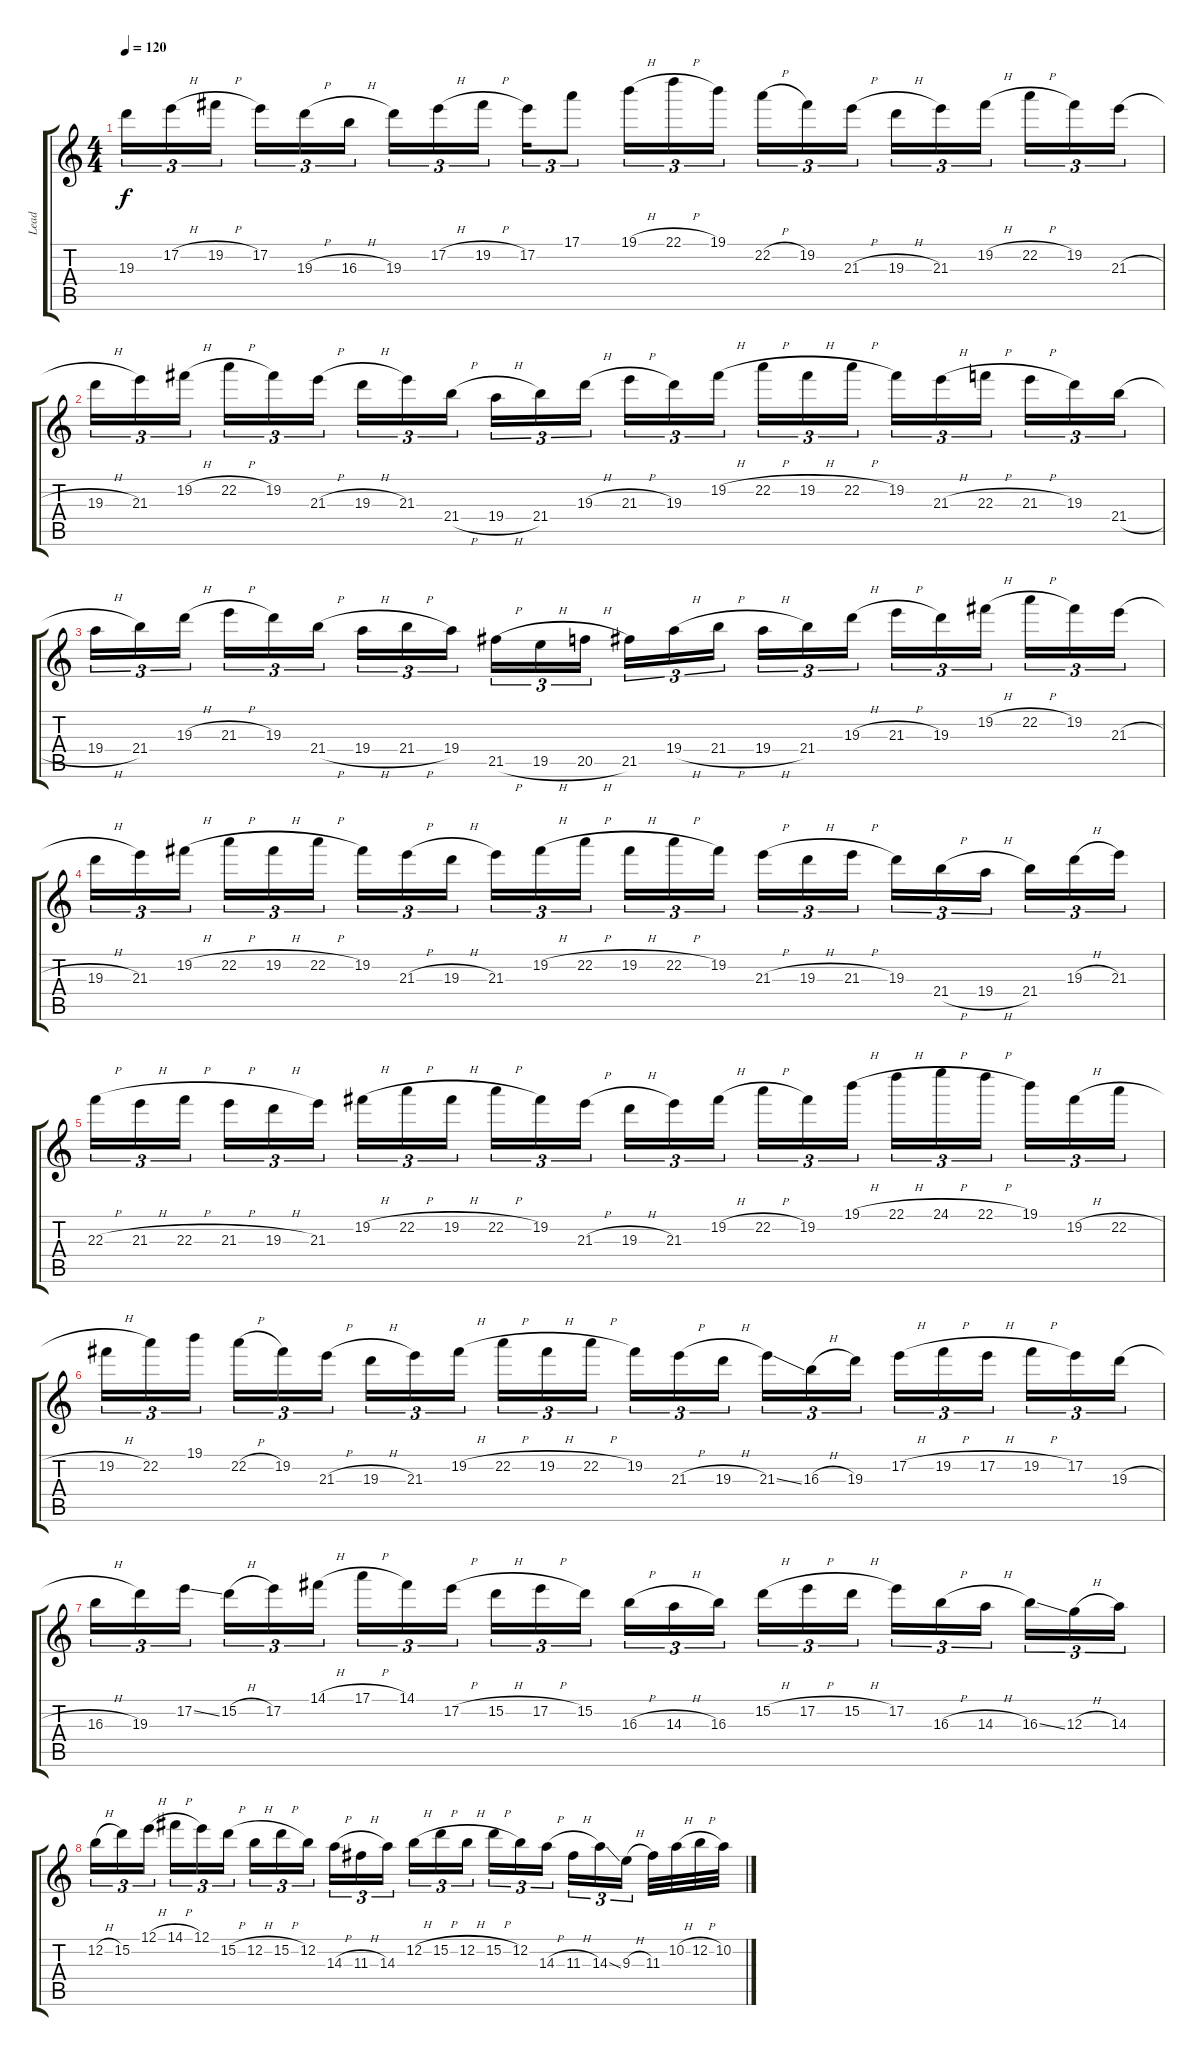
\track ("Lead" "Lead") {instrument overdrivenguitar}
\staff {score tabs}
\tuning (E4 B3 G3 D3 A2 E2) {hide}
\ts (4 4)
\tempo 120
\clef g2
\ks c
19.3.16{tu (3 2) dy f} 17.2{h}.16{tu (3 2)} 19.2{h}.16{tu (3 2)} 17.2.16{tu (3 2)} 19.3{h}.16{tu (3 2)} 16.3{h}.16{tu (3 2)} 19.3.16{tu (3 2)} 17.2{h}.16{tu (3 2)} 19.2{h}.16{tu (3 2)} 17.2.16{tu (3 2)} 17.1.8{tu (3 2)} 19.1{h}.16{tu (3 2)} 22.1{h}.16{tu (3 2)} 19.1.16{tu (3 2)} 22.2{h}.16{tu (3 2)} 19.2.16{tu (3 2)} 21.3{h}.16{tu (3 2)} 19.3{h}.16{tu (3 2)} 21.3.16{tu (3 2)} 19.2{h}.16{tu (3 2)} 22.2{h}.16{tu (3 2)} 19.2.16{tu (3 2)} 21.3{h}.16{tu (3 2)} |
19.3{h}.16{tu (3 2)} 21.3.16{tu (3 2)} 19.2{h}.16{tu (3 2)} 22.2{h}.16{tu (3 2)} 19.2.16{tu (3 2)} 21.3{h}.16{tu (3 2)} 19.3{h}.16{tu (3 2)} 21.3.16{tu (3 2)} 21.4{h}.16{tu (3 2)} 19.4{h}.16{tu (3 2)} 21.4.16{tu (3 2)} 19.3{h}.16{tu (3 2)} 21.3{h}.16{tu (3 2)} 19.3.16{tu (3 2)} 19.2{h}.16{tu (3 2)} 22.2{h}.16{tu (3 2)} 19.2{h}.16{tu (3 2)} 22.2{h}.16{tu (3 2)} 19.2.16{tu (3 2)} 21.3{h}.16{tu (3 2)} 22.3{h}.16{tu (3 2)} 21.3{h}.16{tu (3 2)} 19.3.16{tu (3 2)} 21.4{h}.16{tu (3 2)} |
19.4{h}.16{tu (3 2)} 21.4.16{tu (3 2)} 19.3{h}.16{tu (3 2)} 21.3{h}.16{tu (3 2)} 19.3.16{tu (3 2)} 21.4{h}.16{tu (3 2)} 19.4{h}.16{tu (3 2)} 21.4{h}.16{tu (3 2)} 19.4.16{tu (3 2)} 21.5{h}.16{tu (3 2)} 19.5{h}.16{tu (3 2)} 20.5{h}.16{tu (3 2)} 21.5.16{tu (3 2)} 19.4{h}.16{tu (3 2)} 21.4{h}.16{tu (3 2)} 19.4{h}.16{tu (3 2)} 21.4.16{tu (3 2)} 19.3{h}.16{tu (3 2)} 21.3{h}.16{tu (3 2)} 19.3.16{tu (3 2)} 19.2{h}.16{tu (3 2)} 22.2{h}.16{tu (3 2)} 19.2.16{tu (3 2)} 21.3{h}.16{tu (3 2)} |
19.3{h}.16{tu (3 2)} 21.3.16{tu (3 2)} 19.2{h}.16{tu (3 2)} 22.2{h}.16{tu (3 2)} 19.2{h}.16{tu (3 2)} 22.2{h}.16{tu (3 2)} 19.2.16{tu (3 2)} 21.3{h}.16{tu (3 2)} 19.3{h}.16{tu (3 2)} 21.3.16{tu (3 2)} 19.2{h}.16{tu (3 2)} 22.2{h}.16{tu (3 2)} 19.2{h}.16{tu (3 2)} 22.2{h}.16{tu (3 2)} 19.2.16{tu (3 2)} 21.3{h}.16{tu (3 2)} 19.3{h}.16{tu (3 2)} 21.3{h}.16{tu (3 2)} 19.3.16{tu (3 2)} 21.4{h}.16{tu (3 2)} 19.4{h}.16{tu (3 2)} 21.4.16{tu (3 2)} 19.3{h}.16{tu (3 2)} 21.3.16{tu (3 2)} |
22.3{h}.16{tu (3 2)} 21.3{h}.16{tu (3 2)} 22.3{h}.16{tu (3 2)} 21.3{h}.16{tu (3 2)} 19.3{h}.16{tu (3 2)} 21.3.16{tu (3 2)} 19.2{h}.16{tu (3 2)} 22.2{h}.16{tu (3 2)} 19.2{h}.16{tu (3 2)} 22.2{h}.16{tu (3 2)} 19.2.16{tu (3 2)} 21.3{h}.16{tu (3 2)} 19.3{h}.16{tu (3 2)} 21.3.16{tu (3 2)} 19.2{h}.16{tu (3 2)} 22.2{h}.16{tu (3 2)} 19.2.16{tu (3 2)} 19.1{h}.16{tu (3 2)} 22.1{h}.16{tu (3 2)} 24.1{h}.16{tu (3 2)} 22.1{h}.16{tu (3 2)} 19.1.16{tu (3 2)} 19.2{h}.16{tu (3 2)} 22.2{h}.16{tu (3 2)} |
19.2{h}.16{tu (3 2)} 22.2.16{tu (3 2)} 19.1.16{tu (3 2)} 22.2{h}.16{tu (3 2)} 19.2.16{tu (3 2)} 21.3{h}.16{tu (3 2)} 19.3{h}.16{tu (3 2)} 21.3.16{tu (3 2)} 19.2{h}.16{tu (3 2)} 22.2{h}.16{tu (3 2)} 19.2{h}.16{tu (3 2)} 22.2{h}.16{tu (3 2)} 19.2.16{tu (3 2)} 21.3{h}.16{tu (3 2)} 19.3{h}.16{tu (3 2)} 21.3{ss}.16{tu (3 2)} 16.3{h}.16{tu (3 2)} 19.3.16{tu (3 2)} 17.2{h}.16{tu (3 2)} 19.2{h}.16{tu (3 2)} 17.2{h}.16{tu (3 2)} 19.2{h}.16{tu (3 2)} 17.2.16{tu (3 2)} 19.3{h}.16{tu (3 2)} |
16.3{h}.16{tu (3 2)} 19.3.16{tu (3 2)} 17.2{ss}.16{tu (3 2)} 15.2{h}.16{tu (3 2)} 17.2.16{tu (3 2)} 14.1{h}.16{tu (3 2)} 17.1{h}.16{tu (3 2)} 14.1.16{tu (3 2)} 17.2{h}.16{tu (3 2)} 15.2{h}.16{tu (3 2)} 17.2{h}.16{tu (3 2)} 15.2.16{tu (3 2)} 16.3{h}.16{tu (3 2)} 14.3{h}.16{tu (3 2)} 16.3.16{tu (3 2)} 15.2{h}.16{tu (3 2)} 17.2{h}.16{tu (3 2)} 15.2{h}.16{tu (3 2)} 17.2.16{tu (3 2)} 16.3{h}.16{tu (3 2)} 14.3{h}.16{tu (3 2)} 16.3{ss}.16{tu (3 2)} 12.3{h}.16{tu (3 2)} 14.3.16{tu (3 2)} |
12.2{h}.16{tu (3 2)} 15.2.16{tu (3 2)} 12.1{h}.16{tu (3 2)} 14.1{h}.16{tu (3 2)} 12.1.16{tu (3 2)} 15.2{h}.16{tu (3 2)} 12.2{h}.16{tu (3 2)} 15.2{h}.16{tu (3 2)} 12.2.16{tu (3 2)} 14.3{h}.16{tu (3 2)} 11.3{h}.16{tu (3 2)} 14.3.16{tu (3 2)} 12.2{h}.16{tu (3 2)} 15.2{h}.16{tu (3 2)} 12.2{h}.16{tu (3 2)} 15.2{h}.16{tu (3 2)} 12.2.16{tu (3 2)} 14.3{h}.16{tu (3 2)} 11.3{h}.16{tu (3 2)} 14.3{ss}.16{tu (3 2)} 9.3{h}.16{tu (3 2)} 11.3.32 10.2{h}.32 12.2{h}.32 10.2{ss}.32
